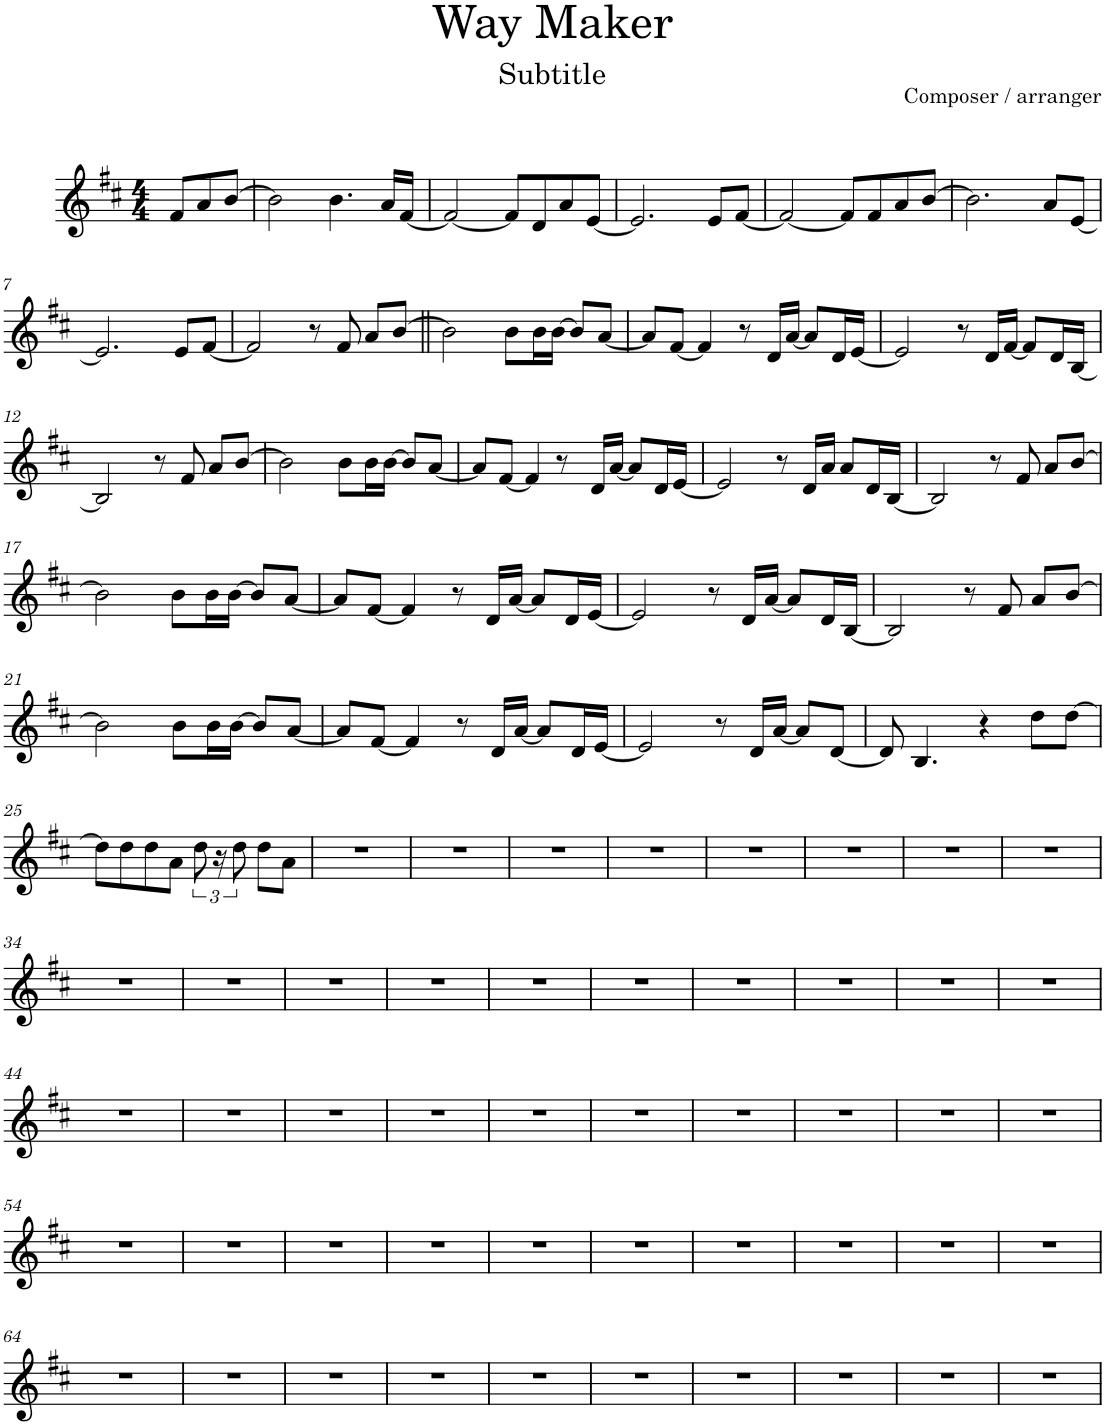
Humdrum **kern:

**kern
*part1
*staff1
*I"Violin
*I'Vln.
*clefG2
*k[f#c#]
*M4/4
=1
8f#/L
8a/
[8b/J
=2
2b\]
4.b\
16a/LL
[16f#/JJ
=3
2f#/_
8f#/L]
8d/
8a/
[8e/J
=4
2.e/]
8e/L
[8f#/J
=5
2f#/_
8f#/L]
8f#/
8a/
[8b/J
=6
2.b\]
8a/L
[8e/J
!!LO:LB:g=z
=7
2.e/]
8e/L
[8f#/J
=8
2f#/]
8r
8f#/
8a/L
[8b/J
=9||
2b\]
8b\L
16b\L
[16b\JJ
8b/L]
[8a/J
=10
8a/L]
[8f#/J
4f#/]
8r
16d/LL
[16a/JJ
8a/L]
16d/L
[16e/JJ
=11
2e/]
8r
16d/LL
[16f#/JJ
8f#/L]
16d/L
[16B/JJ
!!LO:LB:g=z
=12
2B/]
8r
8f#/
8a/L
[8b/J
=13
2b\]
8b\L
16b\L
[16b\JJ
8b/L]
[8a/J
=14
8a/L]
[8f#/J
4f#/]
8r
16d/LL
[16a/JJ
8a/L]
16d/L
[16e/JJ
=15
2e/]
8r
16d/LL
16a/JJ
8a/L
16d/L
[16B/JJ
=16
2B/]
8r
8f#/
8a/L
[8b/J
!!LO:LB:g=z
=17
2b\]
8b\L
16b\L
[16b\JJ
8b/L]
[8a/J
=18
8a/L]
[8f#/J
4f#/]
8r
16d/LL
[16a/JJ
8a/L]
16d/L
[16e/JJ
=19
2e/]
8r
16d/LL
[16a/JJ
8a/L]
16d/L
[16B/JJ
=20
2B/]
8r
8f#/
8a/L
[8b/J
!!LO:LB:g=z
=21
2b\]
8b\L
16b\L
[16b\JJ
8b/L]
[8a/J
=22
8a/L]
[8f#/J
4f#/]
8r
16d/LL
[16a/JJ
8a/L]
16d/L
[16e/JJ
=23
2e/]
8r
16d/LL
[16a/JJ
8a/L]
[8d/J
=24
8d/]
4.B/
4r
8dd\L
[8dd\J
!!LO:LB:g=z
=25
8dd\L]
8dd\
8dd\
8a\J
12dd\
24r
8dd\
8dd\L
8a\J
=26
1r
=27
1r
=28
1r
=29
1r
=30
1r
=31
1r
=32
1r
=33
1r
!!LO:LB:g=z
=34
1r
=35
1r
=36
1r
=37
1r
=38
1r
=39
1r
=40
1r
=41
1r
=42
1r
=43
1r
!!LO:LB:g=z
=44
1r
=45
1r
=46
1r
=47
1r
=48
1r
=49
1r
=50
1r
=51
1r
=52
1r
=53
1r
!!LO:LB:g=z
=54
1r
=55
1r
=56
1r
=57
1r
=58
1r
=59
1r
=60
1r
=61
1r
=62
1r
=63
1r
!!LO:LB:g=z
=64
1r
=65
1r
=66
1r
=67
1r
=68
1r
=69
1r
=70
1r
=71
1r
=72
1r
=73
1r
=
*-
